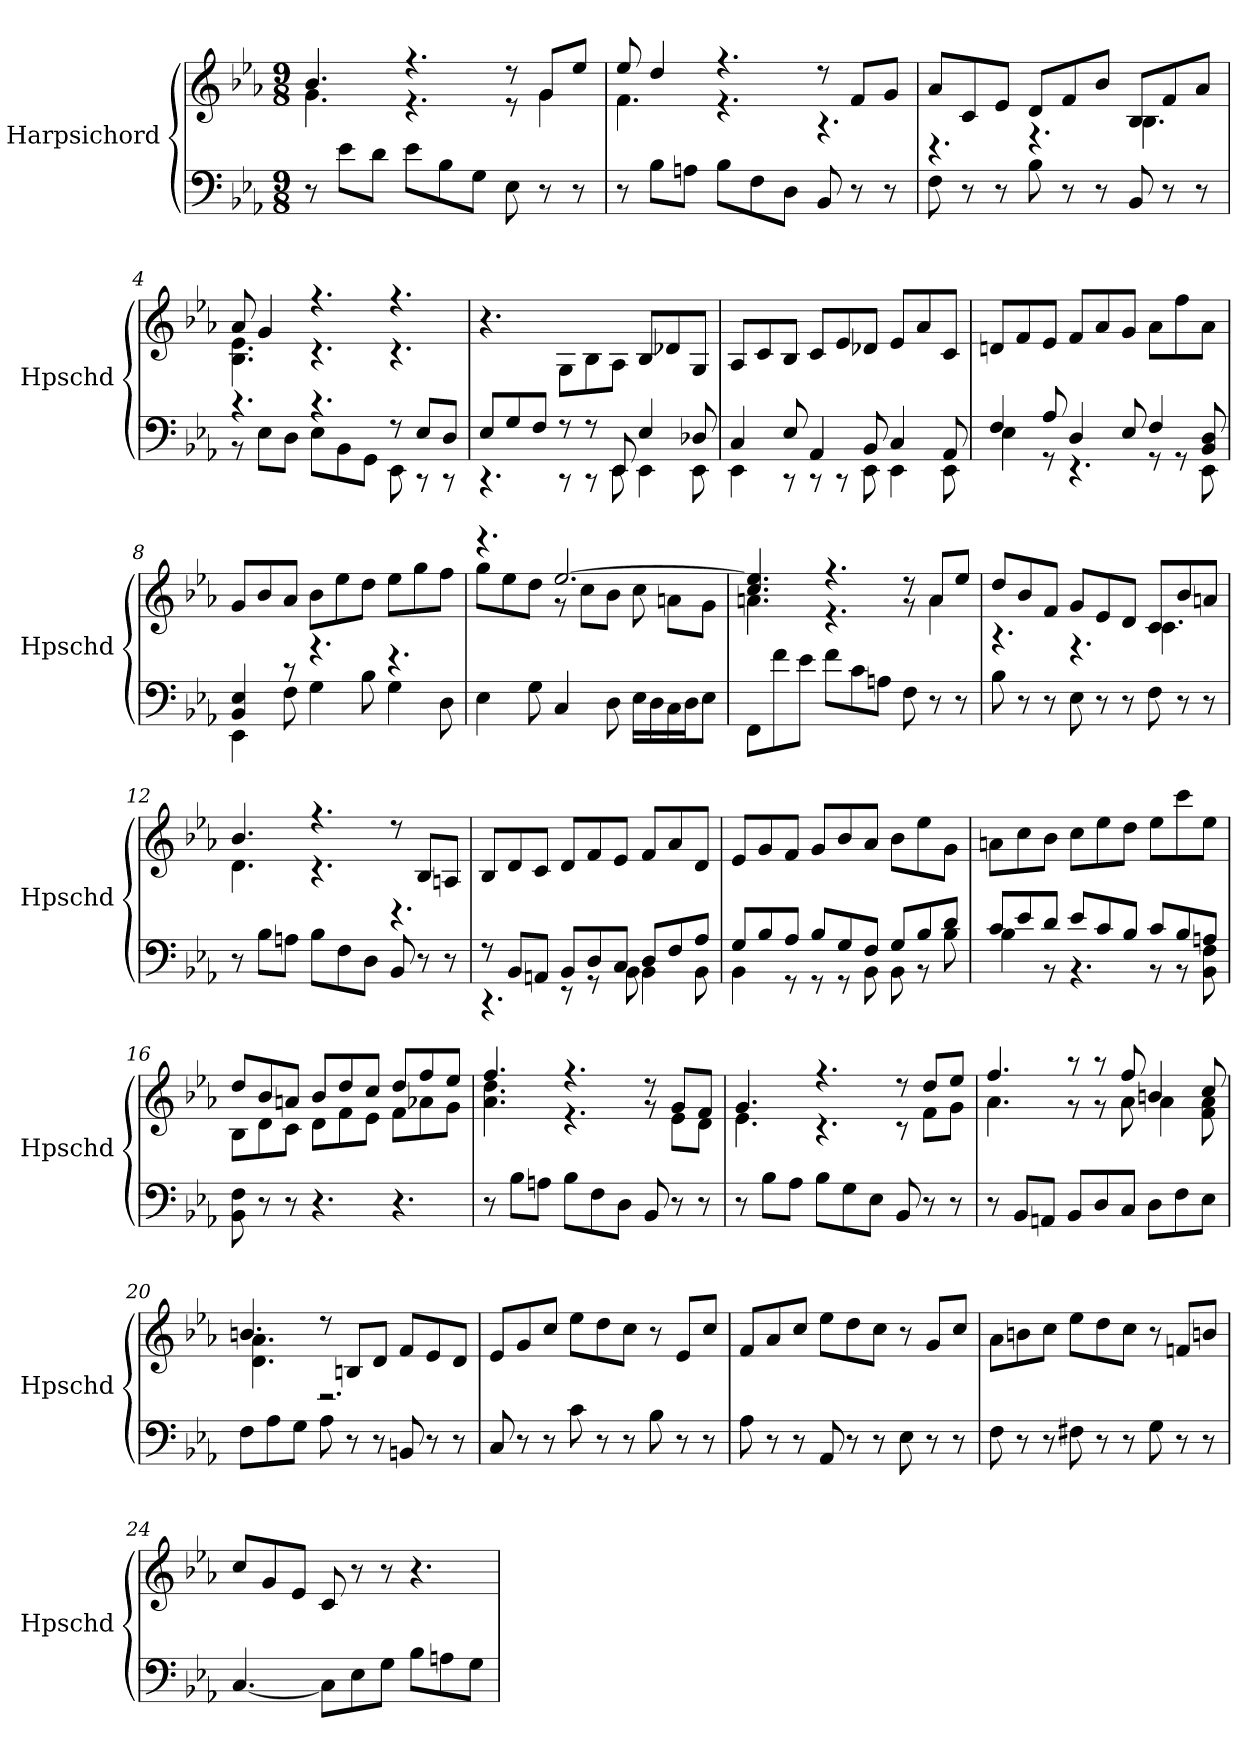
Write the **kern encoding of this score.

**kern	**kern
*part1	*part1
*staff2	*staff1
*I"Harpsichord	*
*I'Hpschd	*
*clefF4	*clefG2
*k[b-e-a-]	*k[b-e-a-]
*E-:	*E-:
*M9/8	*M9/8
*MM132	*MM132
=1	=1
*	*^
8r	4.b-/	4.g\
8e-\L	.	.
8d\J	.	.
8e-\L	4.r	4.r
8B-\	.	.
8G\J	.	.
8E-\	8r	8r
8r	8g/L	4g\
8r	8ee-/J	.
=2	=2	=2
8r	8ee-/	4.f\
8B-\L	4dd/	.
8An\J	.	.
8B-\L	4.r	4.r
8F\	.	.
8D\J	.	.
8BB-/	8r	4.r
8r	8f/L	.
8r	8g/J	.
=3	=3	=3
8F\	8a-/L	4.r
8r	8c/	.
8r	8e-/J	.
8B-\	8d/L	4.r
8r	8f/	.
8r	8b-/J	.
8BB-/	8B-/L	4.B-\
8r	8f/	.
8r	8a-/J	.
=4	=4	=4
*^	*	*
4.r	8r	8a-/	4.B-\ 4.e-\
.	8E-\L	4g/	.
.	8D\J	.	.
4.r	8E-\L	4.r	4.r
.	8BB-\	.	.
.	8GG\J	.	.
8r	8EE-\	4.r	4.r
8E-/L	8r	.	.
8D/J	8r	.	.
*	*	*v	*v
=5	=5	=5
8E-/L	4.r	4.r
8G/	.	.
8F/J	.	.
8r	8r	8G\L
8r	8r	8B-\
8EE-/	8EE-\	8A-\J
4E-/	4EE-\	8B-/L
.	.	8d-X/
8D-X/	8EE-\	8G/J
=6	=6	=6
4C/	4EE-\	8A-/L
.	.	8c/
8E-/	8r	8B-/J
4AA-/	8r	8c/L
.	8r	8e-/
8BB-/	8EE-\	8d-X/J
4C/	4EE-\	8e-/L
.	.	8a-/
8AA-/	8EE-\	8c/J
=7	=7	=7
4F/	4E-\	8dn/L
.	.	8f/
8A-/	8r	8e-/J
4D/	4.r	8f/L
.	.	8a-/
8E-/	.	8g/J
4F/	8r	8a-\L
.	8r	8ff\
8BB-/ 8D/	8EE-\	8a-\J
=8	=8	=8
4BB-/ 4E-/	4EE-\	8g/L
.	.	8b-/
8r	8F\	8a-/J
4.r	4G\	8b-\L
.	.	8ee-\
.	8B-\	8dd\J
4.r	4G\	8ee-\L
.	.	8gg\
.	8D\	8ff\J
*v	*v	*
=9	=9
*	*^
4E-\	4.r	8gg\L
.	.	8ee-\
8G\	.	8dd\J
4C/	[2.ee-/	8r
.	.	8cc\L
8D\	.	8b-\J
16E-\LL	.	8cc\
16D\	.	.
16C\	.	8an\L
16D\J	.	.
8E-\J	.	8g\J
=10	=10	=10
8FF\L	4.cc/ 4.ee-]/	4.an\
8f\	.	.
8e-\J	.	.
8f\L	4.r	4.r
8c\	.	.
8An\J	.	.
8F\	8r	8r
8r	8a/L	4a\
8r	8ee-/J	.
=11	=11	=11
8B-\	8dd/L	4.r
8r	8b-/	.
8r	8f/J	.
8E-\	8g/L	4.r
8r	8e-/	.
8r	8d/J	.
8F\	8c/L	4.c\
8r	8b-/	.
8r	8an/J	.
=12	=12	=12
8r	4.b-/	4.d\
8B-\L	.	.
8An\J	.	.
8B-\L	4.r	4.r
8F\	.	.
8D\J	.	.
8BB-/	8r	4.r
8r	8B-/L	.
8r	8An/J	.
*	*v	*v
=13	=13
*^	*
8r	4.r	8B-/L
8BB-/L	.	8d/
8AAn/J	.	8c/J
8BB-/L	8r	8d/L
8D/	8r	8f/
8C/J	8BB-\	8e-/J
8D/L	4BB-\	8f/L
8F/	.	8a-/
8A-/J	8BB-\	8d/J
=14	=14	=14
8G/L	4BB-\	8e-/L
8B-/	.	8g/
8A-/J	8r	8f/J
8B-/L	8r	8g/L
8G/	8r	8b-/
8F/J	8BB-\	8a-/J
8G/L	8BB-\	8b-\L
8B-/	8r	8ee-\
8d/J	8B-\	8g\J
=15	=15	=15
8c/L	4B-\	8an\L
8e-/	.	8cc\
8d/J	8r	8b-\J
8e-/L	4.r	8cc\L
8c/	.	8ee-\
8B-/J	.	8dd\J
8c/L	8r	8ee-\L
8B-/	8r	8ccc\
8An/J	8BB-\ 8F\	8ee-\J
*v	*v	*
=16	=16
*	*^
8BB-\ 8F\	8dd/L	8B-\L
8r	8b-/	8d\
8r	8an/J	8c\J
4.r	8b-/L	8d\L
.	8dd/	8f\
.	8cc/J	8e-\J
4.r	8dd/L	8f\L
.	8ff/	8a-X\
.	8ee-/J	8g\J
=17	=17	=17
8r	4.a-\ 4.dd\	4.ff/
8B-\L	.	.
8An\J	.	.
8B-\L	4.r	4.r
8F\	.	.
8D\J	.	.
8BB-/	8r	8r
8r	8e-\L	8g/L
8r	8d\J	8f/J
=18	=18	=18
8r	4.g/	4.e-\
8B-\L	.	.
8A-\J	.	.
8B-\L	4.r	4.r
8G\	.	.
8E-\J	.	.
8BB-/	8r	8r
8r	8dd/L	8f\L
8r	8ee-/J	8g\J
=19	=19	=19
8r	4.ff/	4.a-\
8BB-/L	.	.
8AAn/J	.	.
8BB-/L	8r	8r
8D/	8r	8r
8C/J	8ff/	8a-\
8D\L	4bn/	4a-\
8F\	.	.
8E-\J	8cc/	8f\ 8a-\
=20	=20	=20
8F\L	4.bn/	4.d\ 4.a-\
8A-\	.	.
8G\J	.	.
8A-\	8r	2.r
8r	8Bn/L	.
8r	8d/J	.
8BBn/	8f/L	.
8r	8e-/	.
8r	8d/J	.
*	*v	*v
=21	=21
8C/	8e-/L
8r	8g/
8r	8cc/J
8c\	8ee-\L
8r	8dd\
8r	8cc\J
8B-\	8r
8r	8e-/L
8r	8cc/J
=22	=22
8A-\	8f/L
8r	8a-/
8r	8cc/J
8AA-/	8ee-\L
8r	8dd\
8r	8cc\J
8E-\	8r
8r	8g/L
8r	8cc/J
=23	=23
8F\	8a-\L
8r	8bn\
8r	8cc\J
8F#X\	8ee-\L
8r	8dd\
8r	8cc\J
8G\	8r
8r	8fn/L
8r	8bn/J
=24	=24
[4.C/	8cc/L
.	8g/
.	8e-/J
8C\L]	8c/
8E-\	8r
8G\J	8r
8B-\L	4.r
8An\	.
8G\J	.
=	=
*-	*-
